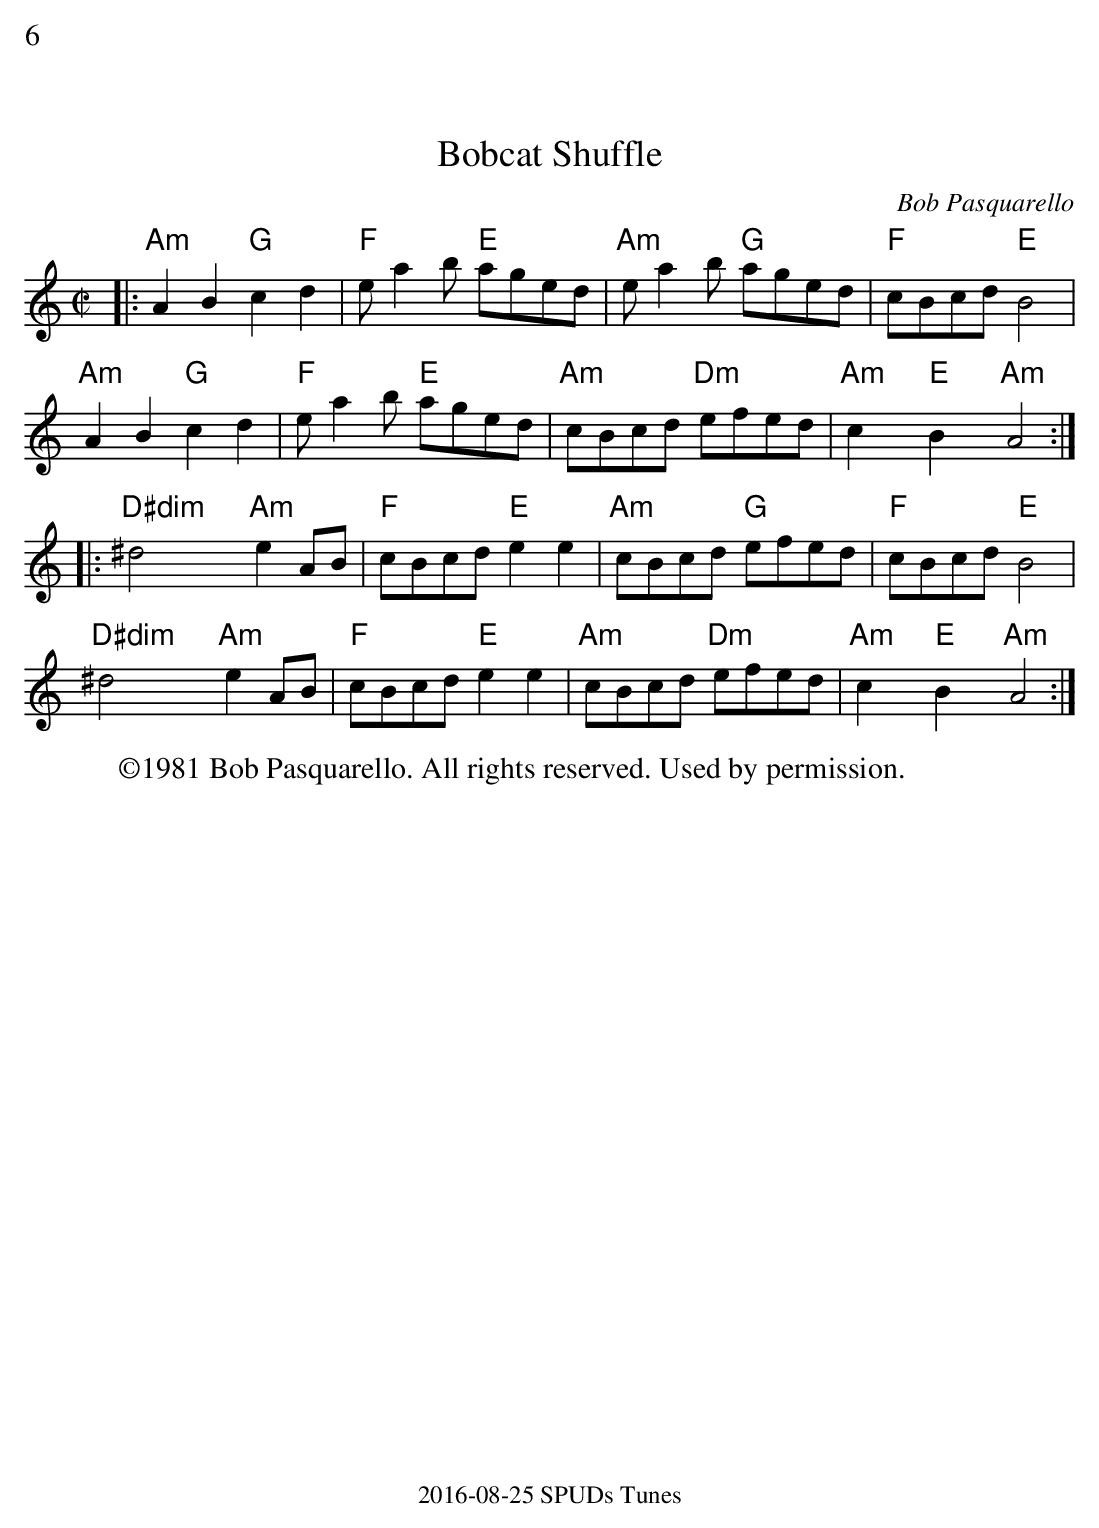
X:1
%%text 6
T:Bobcat Shuffle
C: Bob Pasquarello
L:1/8
M:C|
K:Am
|: "Am"A2B2"G"c2d2 |"F"ea2b "E"aged|"Am"ea2b "G"aged|"F"cBcd "E"B4|
"Am"A2B2"G"c2d2 |"F"ea2b "E"aged|"Am"cBcd "Dm"efed | "Am"c2x"E"B2x"Am"A4:|
|:"D#dim"^d4xx"Am"e2AB| "F"cBcd"E"e2e2 |"Am"cBcd "G"efed|"F"cBcd"E"B4|
"D#dim"^d4xx"Am"e2AB| "F"cBcd"E"e2e2 |"Am"cBcd "Dm"efed| "Am"c2x"E"B2x"Am"A4:|
W: ©1981 Bob Pasquarello. All rights reserved. Used by permission.
